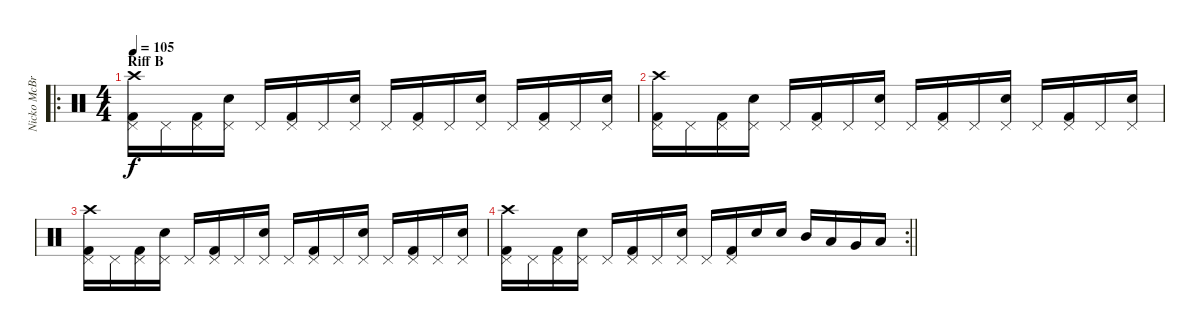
\track ("Nicko McBrain" "Nicko McBr") {instrument percussion}
\staff {score}
\articulation defaults
\ro
\ts (4 4)
\section ("" "Riff B")
\tempo 105
\clef neutral
\ks c
("Kick (hit) 2" "Pedal Hi-Hat (hit)" "Crash high (hit)").16{dy f} "Pedal Hi-Hat (hit)".16 ("Kick (hit) 2" "Pedal Hi-Hat (hit)").16 ("Snare (hit) 2" "Pedal Hi-Hat (hit)").16 "Pedal Hi-Hat (hit)".16 ("Kick (hit) 2" "Pedal Hi-Hat (hit)").16 "Pedal Hi-Hat (hit)".16 ("Snare (hit) 2" "Pedal Hi-Hat (hit)").16 "Pedal Hi-Hat (hit)".16 ("Kick (hit) 2" "Pedal Hi-Hat (hit)").16 "Pedal Hi-Hat (hit)".16 ("Snare (hit) 2" "Pedal Hi-Hat (hit)").16 "Pedal Hi-Hat (hit)".16 ("Kick (hit) 2" "Pedal Hi-Hat (hit)").16 "Pedal Hi-Hat (hit)".16 ("Snare (hit) 2" "Pedal Hi-Hat (hit)").16 |
("Kick (hit) 2" "Pedal Hi-Hat (hit)" "Crash high (hit)").16 "Pedal Hi-Hat (hit)".16 ("Kick (hit) 2" "Pedal Hi-Hat (hit)").16 ("Snare (hit) 2" "Pedal Hi-Hat (hit)").16 "Pedal Hi-Hat (hit)".16 ("Kick (hit) 2" "Pedal Hi-Hat (hit)").16 "Pedal Hi-Hat (hit)".16 ("Snare (hit) 2" "Pedal Hi-Hat (hit)").16 "Pedal Hi-Hat (hit)".16 ("Kick (hit) 2" "Pedal Hi-Hat (hit)").16 "Pedal Hi-Hat (hit)".16 ("Snare (hit) 2" "Pedal Hi-Hat (hit)").16 "Pedal Hi-Hat (hit)".16 ("Kick (hit) 2" "Pedal Hi-Hat (hit)").16 "Pedal Hi-Hat (hit)".16 ("Snare (hit) 2" "Pedal Hi-Hat (hit)").16 |
("Kick (hit) 2" "Pedal Hi-Hat (hit)" "Crash high (hit)").16 "Pedal Hi-Hat (hit)".16 ("Kick (hit) 2" "Pedal Hi-Hat (hit)").16 ("Snare (hit) 2" "Pedal Hi-Hat (hit)").16 "Pedal Hi-Hat (hit)".16 ("Kick (hit) 2" "Pedal Hi-Hat (hit)").16 "Pedal Hi-Hat (hit)".16 ("Snare (hit) 2" "Pedal Hi-Hat (hit)").16 "Pedal Hi-Hat (hit)".16 ("Kick (hit) 2" "Pedal Hi-Hat (hit)").16 "Pedal Hi-Hat (hit)".16 ("Snare (hit) 2" "Pedal Hi-Hat (hit)").16 "Pedal Hi-Hat (hit)".16 ("Kick (hit) 2" "Pedal Hi-Hat (hit)").16 "Pedal Hi-Hat (hit)".16 ("Snare (hit) 2" "Pedal Hi-Hat (hit)").16 |
\rc 2
\barLineRight lightlight
("Kick (hit) 2" "Pedal Hi-Hat (hit)" "Crash high (hit)").16 "Pedal Hi-Hat (hit)".16 ("Kick (hit) 2" "Pedal Hi-Hat (hit)").16 ("Snare (hit) 2" "Pedal Hi-Hat (hit)").16 "Pedal Hi-Hat (hit)".16 ("Kick (hit) 2" "Pedal Hi-Hat (hit)").16 "Pedal Hi-Hat (hit)".16 ("Snare (hit) 2" "Pedal Hi-Hat (hit)").16 "Pedal Hi-Hat (hit)".16 ("Kick (hit) 2" "Pedal Hi-Hat (hit)").16 "Snare (hit) 2".16 "Snare (hit) 2".16 "Mid Tom (hit)".16 "Low Tom (hit)".16 "Very Low Tom (hit)".16 "Low Floor Tom (hit)".16
